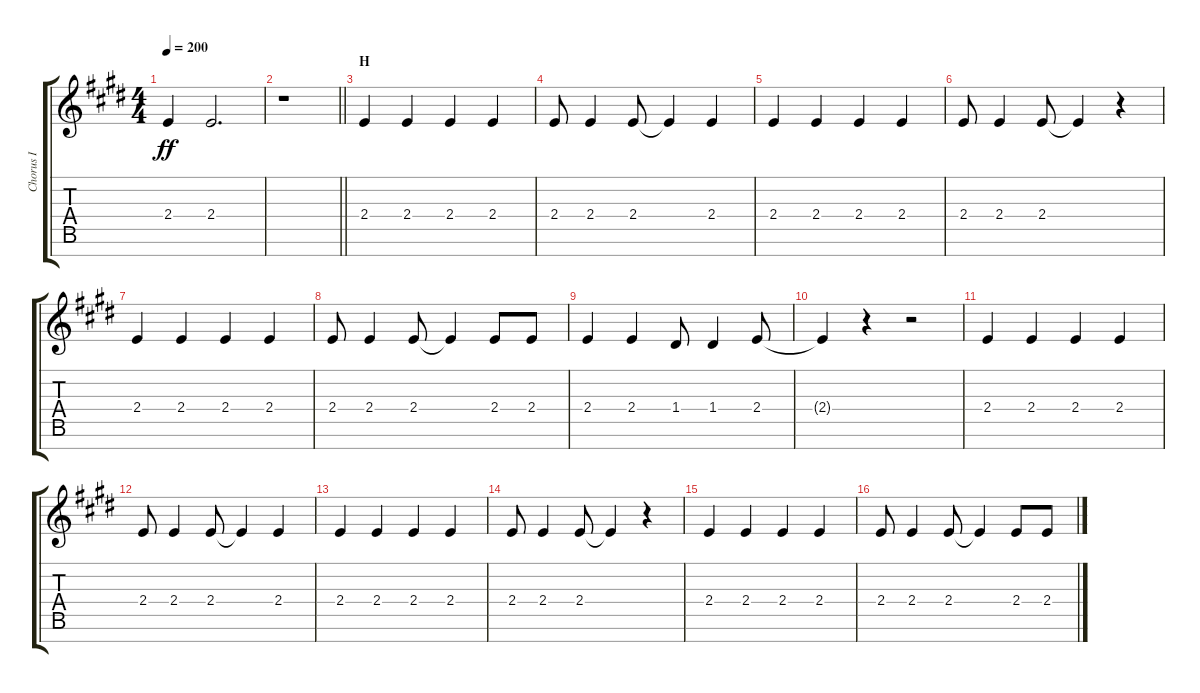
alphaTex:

\track ("Chorus I" "Chorus I") {instrument voiceoohs}
\staff {score tabs}
\tuning (E5 B4 G4 D4 A3 E3 B2) {hide}
\ts (4 4)
\tempo 200
\clef g2
\ks e
2.4.4{dy ff} 2.4.2{d} |
\barLineRight lightlight
r.1 |
\section ("" "H")
2.4.4 2.4.4 2.4.4 2.4.4 |
2.4.8 2.4.4 2.4.8 2.4{t}.4 2.4.4 |
2.4.4 2.4.4 2.4.4 2.4.4 |
2.4.8 2.4.4 2.4.8 2.4{t}.4 r.4 |
2.4.4 2.4.4 2.4.4 2.4.4 |
2.4.8 2.4.4 2.4.8 2.4{t}.4 2.4.8 2.4.8 |
2.4.4 2.4.4 1.4.8 1.4.4 2.4.8 |
2.4{t}.4 r.4 r.2 |
2.4.4 2.4.4 2.4.4 2.4.4 |
2.4.8 2.4.4 2.4.8 2.4{t}.4 2.4.4 |
2.4.4 2.4.4 2.4.4 2.4.4 |
2.4.8 2.4.4 2.4.8 2.4{t}.4 r.4 |
2.4.4 2.4.4 2.4.4 2.4.4 |
2.4.8 2.4.4 2.4.8 2.4{t}.4 2.4.8 2.4.8
